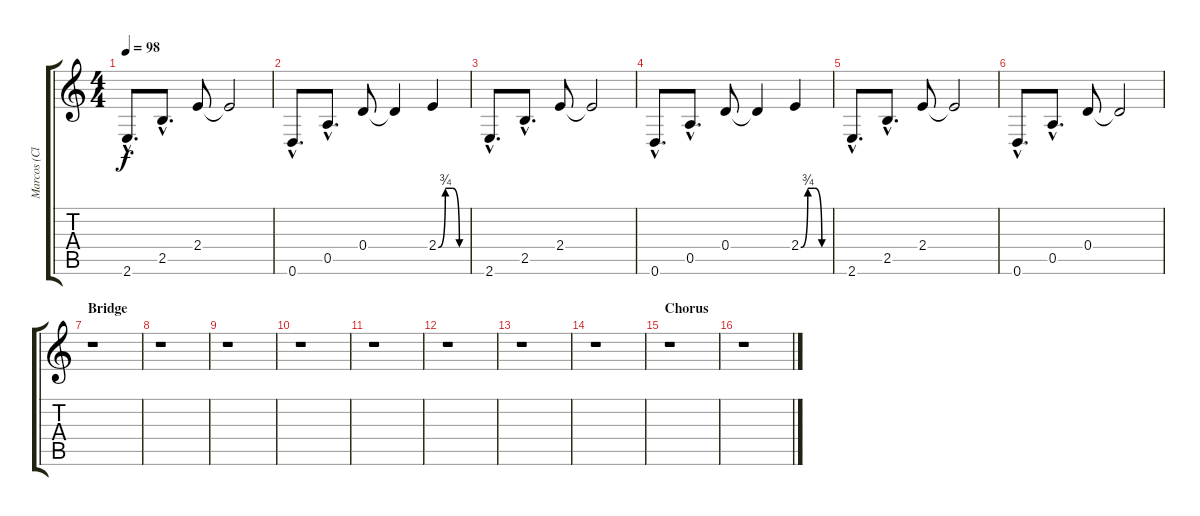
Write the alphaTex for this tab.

\track ("Marcos (Clean)" "Marcos (Cl") {instrument electricguitarclean}
\staff {score tabs}
\tuning (E4 B3 G3 D3 A2 D2) {hide}
\ts (4 4)
\tempo 98
\clef g2
\ks c
2.6{hac}.8{d dy f} 2.5{hac}.8{d} 2.4.8 2.4{t}.2 |
0.6{hac}.8{d} 0.5{hac}.8{d} 0.4.8 0.4{t}.4 2.4{be (custom 0 0 15 3 30 3 45 0 60 0)}.4 |
2.6{hac}.8{d} 2.5{hac}.8{d} 2.4.8 2.4{t}.2 |
0.6{hac}.8{d} 0.5{hac}.8{d} 0.4.8 0.4{t}.4 2.4{be (custom 0 0 15 3 30 3 45 0 60 0)}.4 |
2.6{hac}.8{d} 2.5{hac}.8{d} 2.4.8 2.4{t}.2 |
0.6{hac}.8{d} 0.5{hac}.8{d} 0.4.8 0.4{t}.2 |
\section ("" "Bridge")
r.1 |
r.1 |
r.1 |
r.1 |
r.1 |
r.1 |
r.1 |
r.1 |
\section ("" "Chorus")
r.1 |
r.1
